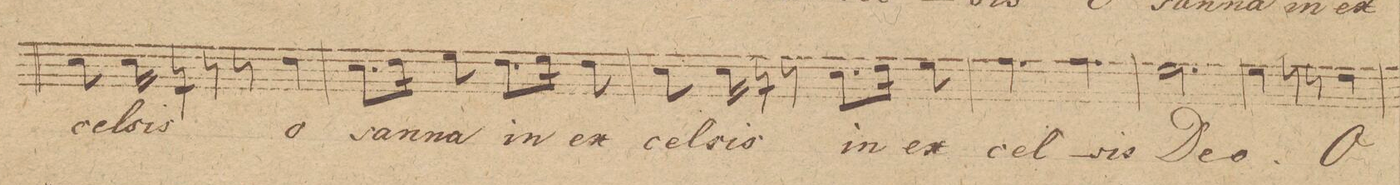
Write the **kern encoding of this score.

**kern	**text
*I"Baſso 1mo	*
*clefF4	*
*k[]	*
*M6/8	*
8E\	-cel-
16E\	-sis
16r	.
8r	.
8r	.
4F\	o-
=28	=28
8.E\L	-san-
16F\Jk	.
8G\	-na
8.F\L	in
16G\Jk	.
8F\	ex-
=29	=29
8E\	-cel-
16E\	-sis
16r	.
8r	.
8.E\L	in
16F\Jk	.
8G\	ex-
=30	=30
4.A\	-cel-
4.A\	-sis
=31	=31
2.G\	De-
=32	=32
4G\	-o.
8r	.
8r	.
4F\	O-
=33	=33
*-	*-
